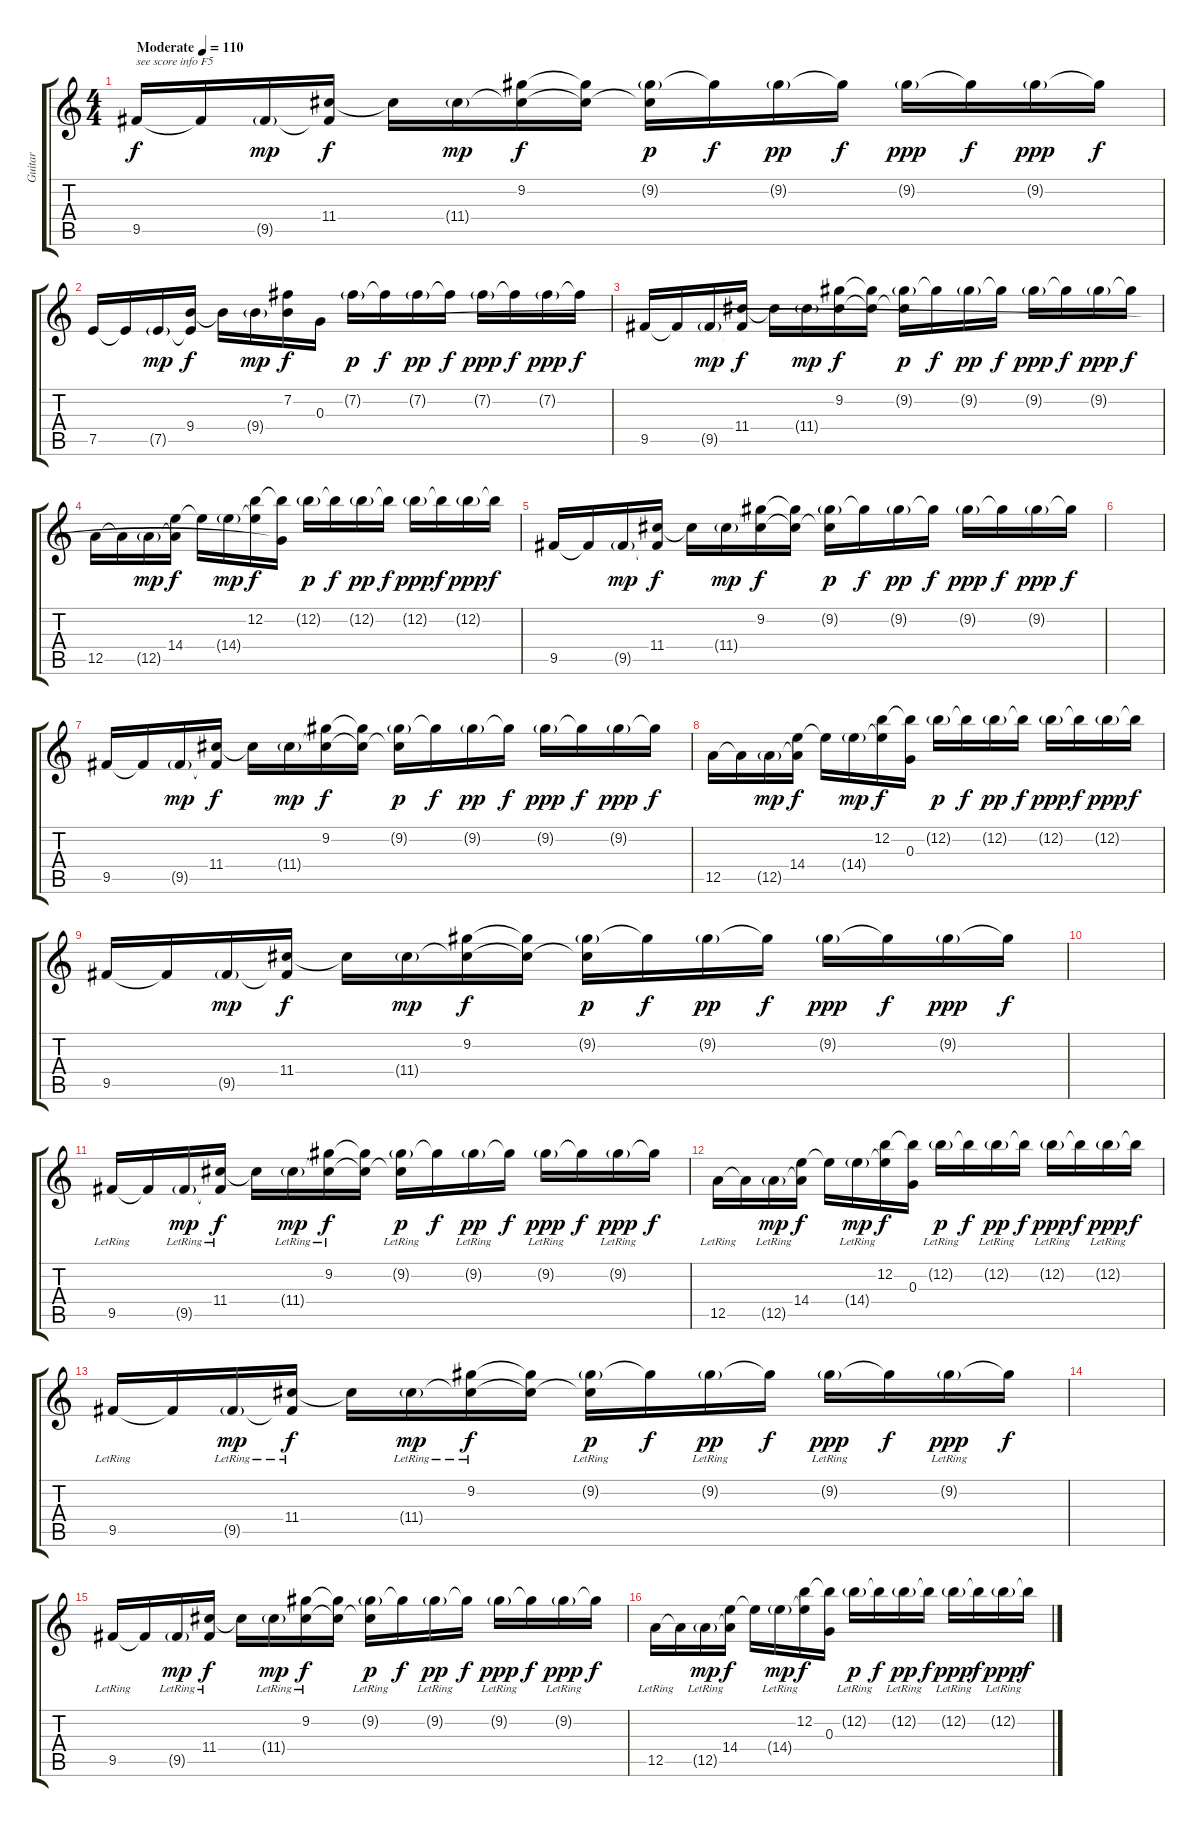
\track ("Guitar" "Guitar") {instrument electricguitarjazz}
\staff {score tabs}
\tuning (E4 B3 G3 D3 A2 D2) {hide}
\ts (4 4)
\tempo (110 "Moderate")
\clef g2
\ks c
9.5.16{txt "see score info F5" dy f instrument electricguitarjazz} 9.5{t}.16 9.5{g}.16{dy mp} (11.4 9.5{t}).16{dy f} 11.4{t}.16 11.4{g}.16{dy mp} (9.2 11.4{t}).16{dy f} (9.2{t} 11.4{t}).16 (9.2{g} 11.4{t}).16{dy p} 9.2{t}.16{dy f} 9.2{g}.16{dy pp} 9.2{t}.16{dy f} 9.2{g}.16{dy ppp} 9.2{t}.16{dy f} 9.2{g}.16{dy ppp} 9.2{t}.16{dy f} |
7.5.16 7.5{t}.16 7.5{g}.16{dy mp} (9.4 7.5{t}).16{dy f} 9.4{t}.16 9.4{g}.16{dy mp} (7.2 9.4{t}).16{dy f} 0.3.16 7.2{g}.16{dy p} 7.2{t}.16{dy f} 7.2{g}.16{dy pp} 7.2{t}.16{dy f} 7.2{g}.16{dy ppp} 7.2{t}.16{dy f} 7.2{g}.16{dy ppp} 7.2{t}.16{dy f} |
9.5.16 9.5{t}.16 9.5{g}.16{dy mp} (11.4 9.5{t}).16{dy f} 11.4{t}.16 11.4{g}.16{dy mp} (9.2 11.4{t}).16{dy f} (9.2{t} 11.4{t}).16 (9.2{g} 11.4{t}).16{dy p} 9.2{t}.16{dy f} 9.2{g}.16{dy pp} 9.2{t}.16{dy f} 9.2{g}.16{dy ppp} 9.2{t}.16{dy f} 9.2{g}.16{dy ppp} 9.2{t}.16{dy f} |
12.5.16 12.5{t}.16 12.5{g}.16{dy mp} (14.4 12.5{t}).16{dy f} 14.4{t}.16 14.4{g}.16{dy mp} (12.2 14.4{t}).16{dy f} (12.2{t} 0.3{t}).16 12.2{g}.16{dy p} 12.2{t}.16{dy f} 12.2{g}.16{dy pp} 12.2{t}.16{dy f} 12.2{g}.16{dy ppp} 12.2{t}.16{dy f} 12.2{g}.16{dy ppp} 12.2{t}.16{dy f} |
9.5.16 9.5{t}.16 9.5{g}.16{dy mp} (11.4 9.5{t}).16{dy f} 11.4{t}.16 11.4{g}.16{dy mp} (9.2 11.4{t}).16{dy f} (9.2{t} 11.4{t}).16 (9.2{g} 11.4{t}).16{dy p} 9.2{t}.16{dy f} 9.2{g}.16{dy pp} 9.2{t}.16{dy f} 9.2{g}.16{dy ppp} 9.2{t}.16{dy f} 9.2{g}.16{dy ppp} 9.2{t}.16{dy f} |
|
9.5.16 9.5{t}.16 9.5{g}.16{dy mp} (11.4 9.5{t}).16{dy f} 11.4{t}.16 11.4{g}.16{dy mp} (9.2 11.4{t}).16{dy f} (9.2{t} 11.4{t}).16 (9.2{g} 11.4{t}).16{dy p} 9.2{t}.16{dy f} 9.2{g}.16{dy pp} 9.2{t}.16{dy f} 9.2{g}.16{dy ppp} 9.2{t}.16{dy f} 9.2{g}.16{dy ppp} 9.2{t}.16{dy f} |
12.5.16 12.5{t}.16 12.5{g}.16{dy mp} (14.4 12.5{t}).16{dy f} 14.4{t}.16 14.4{g}.16{dy mp} (12.2 14.4{t}).16{dy f} (12.2{t} 0.3).16 12.2{g}.16{dy p} 12.2{t}.16{dy f} 12.2{g}.16{dy pp} 12.2{t}.16{dy f} 12.2{g}.16{dy ppp} 12.2{t}.16{dy f} 12.2{g}.16{dy ppp} 12.2{t}.16{dy f} |
9.5.16 9.5{t}.16 9.5{g}.16{dy mp} (11.4 9.5{t}).16{dy f} 11.4{t}.16 11.4{g}.16{dy mp} (9.2 11.4{t}).16{dy f} (9.2{t} 11.4{t}).16 (9.2{g} 11.4{t}).16{dy p} 9.2{t}.16{dy f} 9.2{g}.16{dy pp} 9.2{t}.16{dy f} 9.2{g}.16{dy ppp} 9.2{t}.16{dy f} 9.2{g}.16{dy ppp} 9.2{t}.16{dy f} |
|
9.5{lr}.16{instrument overdrivenguitar} 9.5{t}.16 9.5{g lr}.16{dy mp} (11.4{lr} 9.5{t}).16{dy f} 11.4{t}.16 11.4{g lr}.16{dy mp} (9.2{lr} 11.4{t}).16{dy f} (9.2{t} 11.4{t}).16 (9.2{g lr} 11.4{t}).16{dy p} 9.2{t}.16{dy f} 9.2{g lr}.16{dy pp} 9.2{t}.16{dy f} 9.2{g lr}.16{dy ppp} 9.2{t}.16{dy f} 9.2{g lr}.16{dy ppp} 9.2{t}.16{dy f} |
12.5{lr}.16 12.5{t}.16 12.5{g lr}.16{dy mp} (14.4{lr} 12.5{t}).16{dy f} 14.4{t}.16 14.4{g lr}.16{dy mp} (12.2{lr} 14.4{t}).16{dy f} (12.2{t} 0.3).16 12.2{g lr}.16{dy p} 12.2{t}.16{dy f} 12.2{g lr}.16{dy pp} 12.2{t}.16{dy f} 12.2{g lr}.16{dy ppp} 12.2{t}.16{dy f} 12.2{g lr}.16{dy ppp} 12.2{t}.16{dy f} |
9.5{lr}.16 9.5{t}.16 9.5{g lr}.16{dy mp} (11.4{lr} 9.5{t}).16{dy f} 11.4{t}.16 11.4{g lr}.16{dy mp} (9.2{lr} 11.4{t}).16{dy f} (9.2{t} 11.4{t}).16 (9.2{g lr} 11.4{t}).16{dy p} 9.2{t}.16{dy f} 9.2{g lr}.16{dy pp} 9.2{t}.16{dy f} 9.2{g lr}.16{dy ppp} 9.2{t}.16{dy f} 9.2{g lr}.16{dy ppp} 9.2{t}.16{dy f} |
|
9.5{lr}.16 9.5{t}.16 9.5{g lr}.16{dy mp} (11.4{lr} 9.5{t}).16{dy f} 11.4{t}.16 11.4{g lr}.16{dy mp} (9.2{lr} 11.4{t}).16{dy f} (9.2{t} 11.4{t}).16 (9.2{g lr} 11.4{t}).16{dy p} 9.2{t}.16{dy f} 9.2{g lr}.16{dy pp} 9.2{t}.16{dy f} 9.2{g lr}.16{dy ppp} 9.2{t}.16{dy f} 9.2{g lr}.16{dy ppp} 9.2{t}.16{dy f} |
12.5{lr}.16 12.5{t}.16 12.5{g lr}.16{dy mp} (14.4{lr} 12.5{t}).16{dy f} 14.4{t}.16 14.4{g lr}.16{dy mp} (12.2{lr} 14.4{t}).16{dy f} (12.2{t} 0.3).16 12.2{g lr}.16{dy p} 12.2{t}.16{dy f} 12.2{g lr}.16{dy pp} 12.2{t}.16{dy f} 12.2{g lr}.16{dy ppp} 12.2{t}.16{dy f} 12.2{g lr}.16{dy ppp} 12.2{t}.16{dy f}
